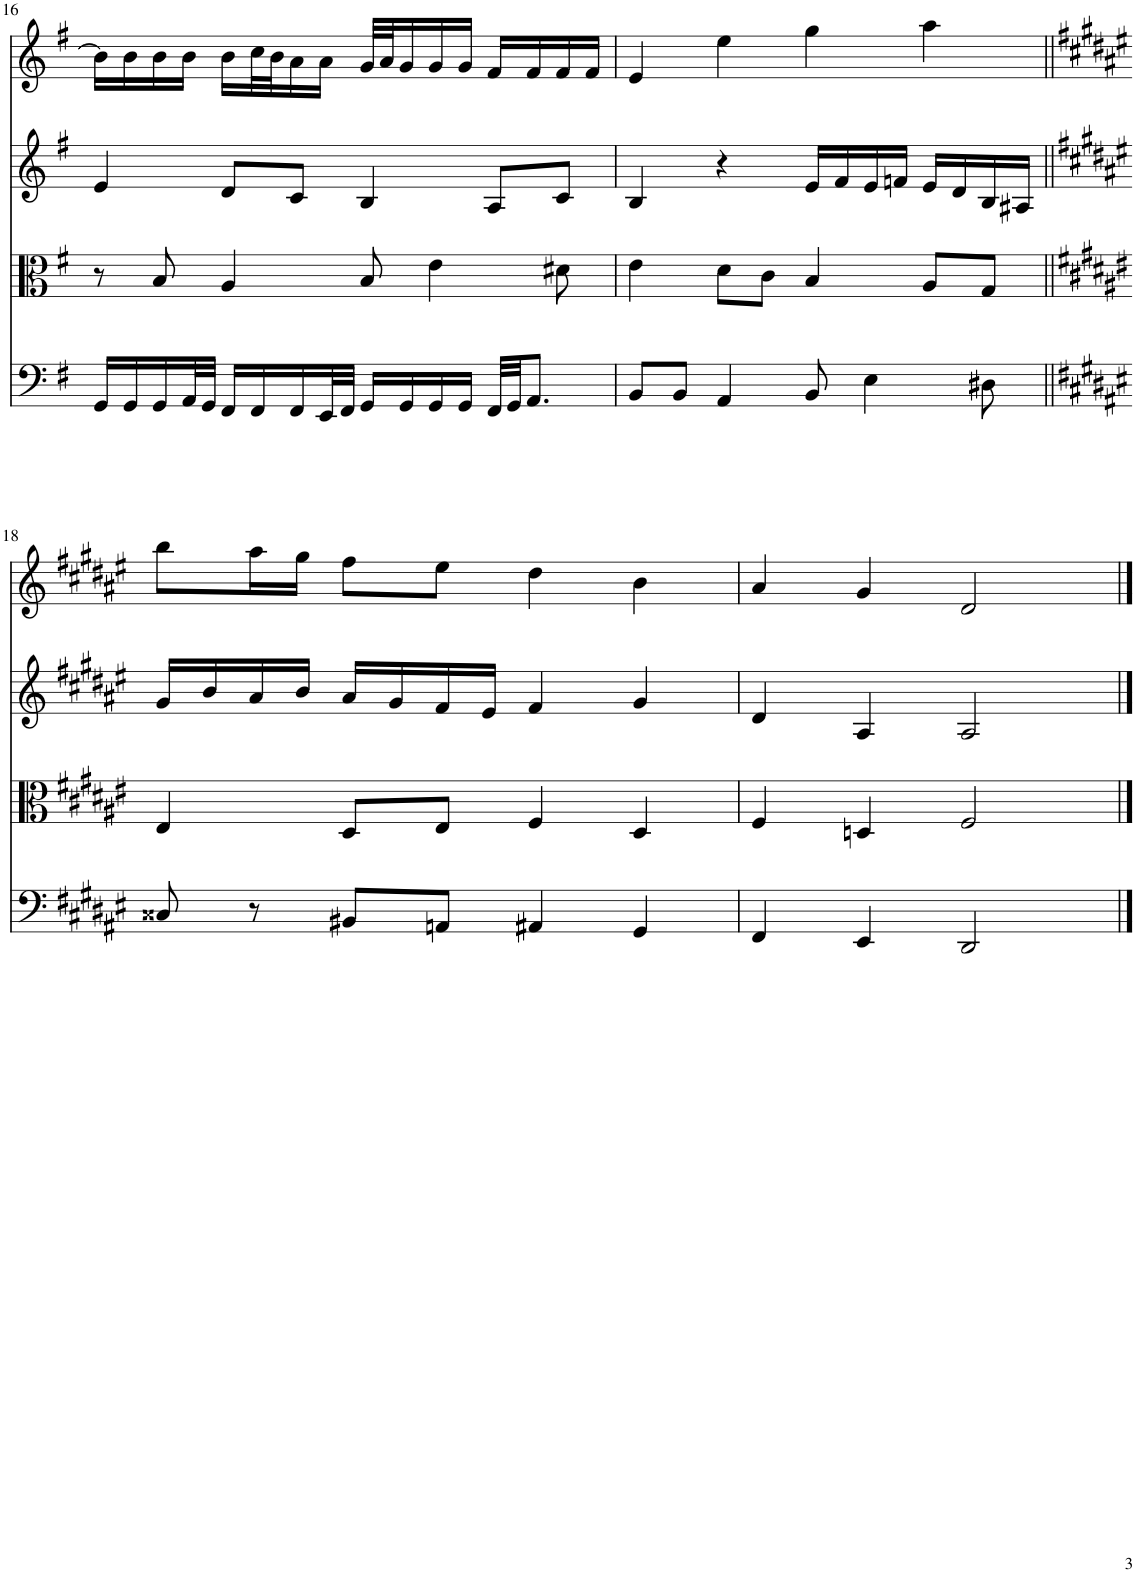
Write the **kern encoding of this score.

**kern	**kern	**kern	**kern
*part4	*part3	*part2	*part1
*staff4	*staff3	*staff2	*staff1
*I"Cello	*I"Viola	*I"Violin 2	*I"Violin 1
*	*I'Vla	*I'Vln	*I'Vln
!!LO:PB:g=z
*clefF4	*clefC3	*clefG2	*clefG2
*k[f#]	*k[f#]	*k[f#]	*k[f#]
*M4/4	*M4/4	*M4/4	*M4/4
*met(c)	*met(c)	*met(c)	*met(c)
=16	=16	=16	=16
16GG/LL	8r	4e/	16b\LL]
16GG/	.	.	16b\
16GG/	8B/	.	16b\
32AA/L	.	.	16b\JJ
32GG/JJJ	.	.	.
16FF#/LL	4A/	8d/L	16b\LL
16FF#/	.	.	32cc\L
.	.	.	32b\J
16FF#/	.	8c/J	16a\
32EE/L	.	.	16a\JJ
32FF#/JJJ	.	.	.
16GG/LL	8B/	4B/	32g/LLL
.	.	.	32a/J
16GG/	.	.	16g/
16GG/	4e\	.	16g/
16GG/JJ	.	.	16g/JJ
32FF#/LLL	.	8A/L	16f#/LL
32GG/JJ	.	.	.
8.AA/J	.	.	16f#/
.	8d#X\	8c/J	16f#/
.	.	.	16f#/JJ
=17	=17	=17	=17
8BB/L	4e\	4B/	4e/
8BB/J	.	.	.
4AA/	8d\L	4r	4ee\
.	8c\J	.	.
8BB/	4B/	16e/LL	4gg\
.	.	16f#/	.
4E\	.	16e/	.
.	.	16fn/JJ	.
.	8A/L	16e/LL	4aa\
.	.	16d/	.
8D#X\	8G/J	16B/	.
.	.	16A#X/JJ	.
!!LO:LB:g=z
=18||	=18||	=18||	=18||
*k[f#c#g#d#a#e#]	*k[f#c#g#d#a#e#]	*k[f#c#g#d#a#e#]	*k[f#c#g#d#a#e#]
8C##X/	4E#/	16g#/LL	8bb\L
.	.	16b/	.
8r	.	16a#/	16aa#\L
.	.	16b/JJ	16gg#\JJ
8BB#X/L	8D#/L	16a#/LL	8ff#\L
.	.	16g#/	.
8AAn/J	8E#/J	16f#/	8ee#\J
.	.	16e#/JJ	.
4AA#X/	4F#/	4f#/	4dd#\
4GG#/	4D#/	4g#/	4b\
=19	=19	=19	=19
4FF#/	4F#/	4d#/	4a#/
4EE#/	4Dn/	4A#/	4g#/
2DD#/	2F#/	2A#/	2d#/
==	==	==	==
*-	*-	*-	*-
